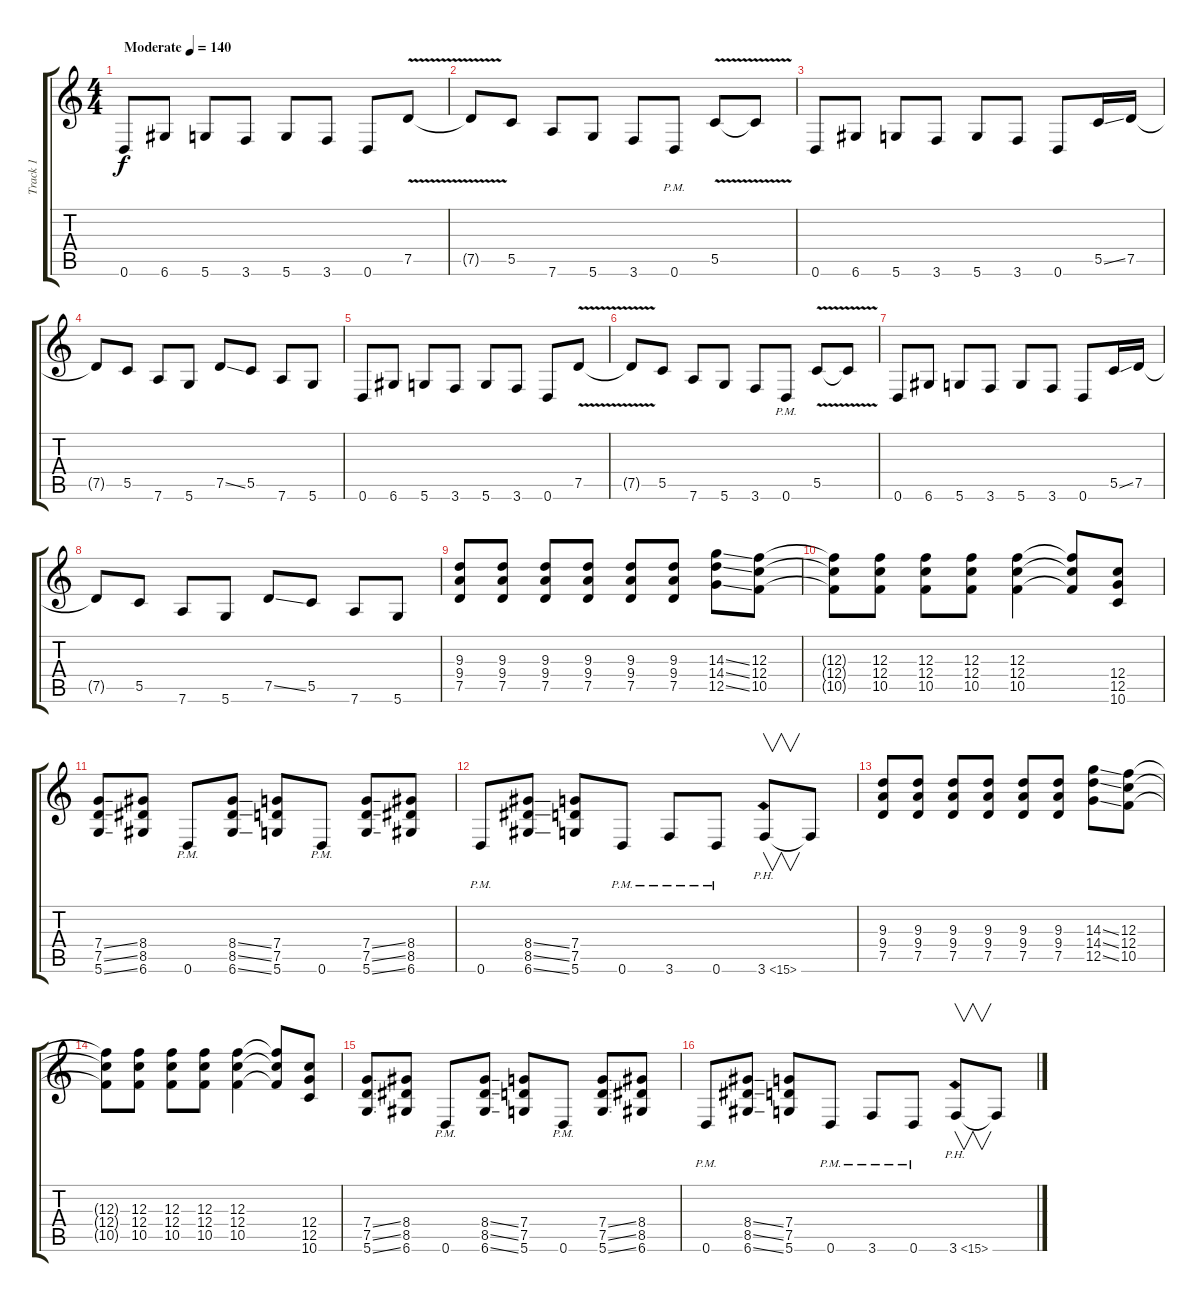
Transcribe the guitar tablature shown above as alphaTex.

\track ("Track 1" "Track 1") {instrument distortionguitar}
\staff {score tabs}
\tuning (D4 A3 F3 C3 G2 D2) {hide}
\ts (4 4)
\tempo (140 "Moderate")
\clef g2
\ks c
0.6.8{dy f instrument distortionguitar} 6.6.8 5.6.8 3.6.8 5.6.8 3.6.8 0.6.8 7.5{v}.8 |
7.5{t}.8 5.5.8 7.6.8 5.6.8 3.6.8 0.6{pm}.8 5.5{v}.8 5.5{t}.8 |
0.6.8 6.6.8 5.6.8 3.6.8 5.6.8 3.6.8 0.6.8 5.5{ss}.16 7.5.16 |
7.5{t}.8 5.5.8 7.6.8 5.6.8 7.5{ss}.8 5.5.8 7.6.8 5.6.8 |
0.6.8 6.6.8 5.6.8 3.6.8 5.6.8 3.6.8 0.6.8 7.5{v}.8 |
7.5{t}.8 5.5.8 7.6.8 5.6.8 3.6.8 0.6{pm}.8 5.5{v}.8 5.5{t}.8 |
0.6.8 6.6.8 5.6.8 3.6.8 5.6.8 3.6.8 0.6.8 5.5{ss}.16 7.5.16 |
7.5{t}.8 5.5.8 7.6.8 5.6.8 7.5{ss}.8 5.5.8 7.6.8 5.6.8 |
(9.3 9.4 7.5).8 (9.3 9.4 7.5).8 (9.3 9.4 7.5).8 (9.3 9.4 7.5).8 (9.3 9.4 7.5).8 (9.3 9.4 7.5).8 (14.3{ss} 14.4{ss} 12.5{ss}).8 (12.3 12.4 10.5).8 |
(12.3{t} 12.4{t} 10.5{t}).8 (12.3 12.4 10.5).8 (12.3 12.4 10.5).8 (12.3 12.4 10.5).8 (12.3 12.4 10.5).4 (12.3{t} 12.4{t} 10.5{t}).8 (12.4 12.5 10.6).8 |
(7.4{ss} 7.5{ss} 5.6{ss}).8 (8.4 8.5 6.6).8 0.6{pm}.8 (8.4{ss} 8.5{ss} 6.6{ss}).8 (7.4 7.5 5.6).8 0.6{pm}.8 (7.4{ss} 7.5{ss} 5.6{ss}).8 (8.4 8.5 6.6).8 |
0.6{pm}.8 (8.4{ss} 8.5{ss} 6.6{ss}).8 (7.4 7.5 5.6).8 0.6{pm}.8 3.6{pm}.8 0.6{pm}.8 3.6{ph 12}.8{v} 3.6{t}.8 |
(9.3 9.4 7.5).8 (9.3 9.4 7.5).8 (9.3 9.4 7.5).8 (9.3 9.4 7.5).8 (9.3 9.4 7.5).8 (9.3 9.4 7.5).8 (14.3{ss} 14.4{ss} 12.5{ss}).8 (12.3 12.4 10.5).8 |
(12.3{t} 12.4{t} 10.5{t}).8 (12.3 12.4 10.5).8 (12.3 12.4 10.5).8 (12.3 12.4 10.5).8 (12.3 12.4 10.5).4 (12.3{t} 12.4{t} 10.5{t}).8 (12.4 12.5 10.6).8 |
(7.4{ss} 7.5{ss} 5.6{ss}).8 (8.4 8.5 6.6).8 0.6{pm}.8 (8.4{ss} 8.5{ss} 6.6{ss}).8 (7.4 7.5 5.6).8 0.6{pm}.8 (7.4{ss} 7.5{ss} 5.6{ss}).8 (8.4 8.5 6.6).8 |
0.6{pm}.8 (8.4{ss} 8.5{ss} 6.6{ss}).8 (7.4 7.5 5.6).8 0.6{pm}.8 3.6{pm}.8 0.6{pm}.8 3.6{ph 12}.8{v} 3.6{t}.8
